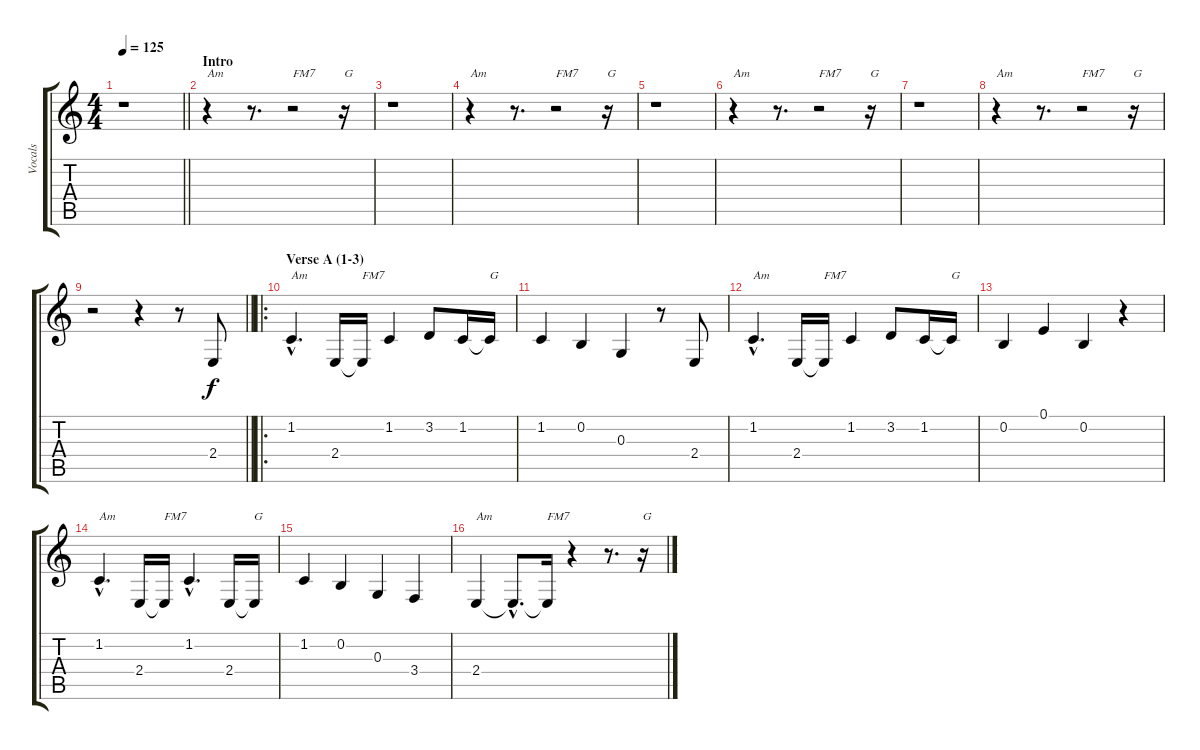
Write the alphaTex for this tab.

\track ("Vocals" "Vocals") {instrument sopranosax}
\staff {score tabs}
\tuning (E4 B3 G3 D3 A2 E2) {hide}
\ts (4 4)
\tempo 125
\clef g2
\barLineRight lightlight
\ks c
r.1{dy f instrument sopranosax} |
\section ("" "Intro")
r.4{txt "Am"} r.8{d} r.2{txt "FM7"} r.16{txt "G"} |
r.1 |
r.4{txt "Am"} r.8{d} r.2{txt "FM7"} r.16{txt "G"} |
r.1 |
r.4{txt "Am"} r.8{d} r.2{txt "FM7"} r.16{txt "G"} |
r.1 |
r.4{txt "Am"} r.8{d} r.2{txt "FM7"} r.16{txt "G"} |
\barLineRight lightlight
r.2 r.4 r.8 2.4.8 |
\ro
\section ("" "Verse A (1-3)")
1.2{hac}.4{d txt "Am"} 2.4.16 2.4{t}.16{txt "FM7"} 1.2.4 3.2.8 1.2.16 1.2{t}.16{txt "G"} |
1.2.4 0.2.4 0.3.4 r.8 2.4.8 |
1.2{hac}.4{d txt "Am"} 2.4.16 2.4{t}.16{txt "FM7"} 1.2.4 3.2.8 1.2.16 1.2{t}.16{txt "G"} |
0.2.4 0.1.4 0.2.4 r.4 |
1.2{hac}.4{d txt "Am"} 2.4.16 2.4{t}.16{txt "FM7"} 1.2{hac}.4{d} 2.4.16 2.4{t}.16{txt "G"} |
1.2.4 0.2.4 0.3.4 3.4.4 |
2.4.4{txt "Am"} 2.4{hac t}.8{d} 2.4{t}.16{txt "FM7"} r.4 r.8{d} r.16{txt "G"}
